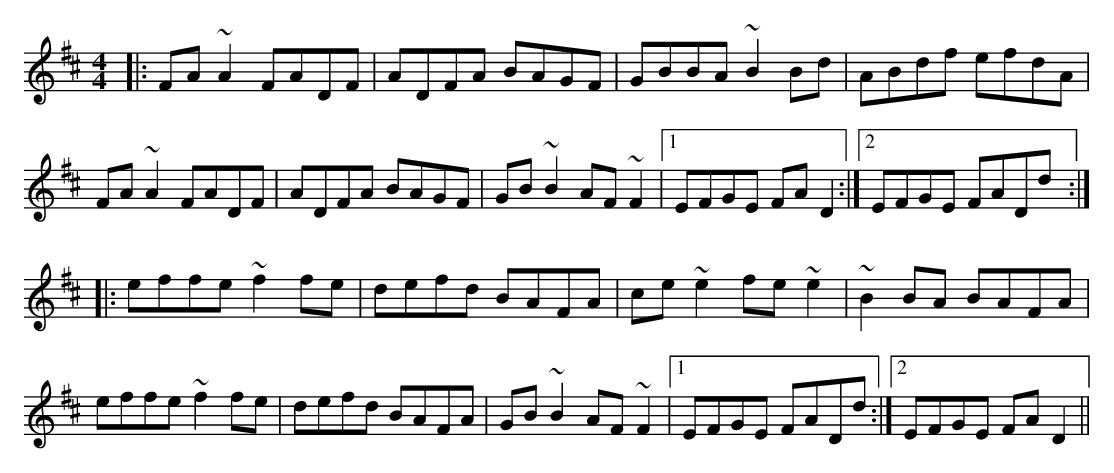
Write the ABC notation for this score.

X:1
M:4/4
K:D
|:FA ~A2 FADF|ADFA BAGF|GBBA ~B2 Bd|ABdf efdA|
FA ~A2 FADF|ADFA BAGF|GB ~B2 AF ~F2|1 EFGE FA D2:|2 EFGE FADd:|
|:effe ~f2 fe|defd BAFA|ce ~e2 fe ~e2|~B2 BA BAFA|
effe ~f2 fe|defd BAFA|GB ~B2 AF ~F2|1 EFGE FADd:|2 EFGE FAD2||
